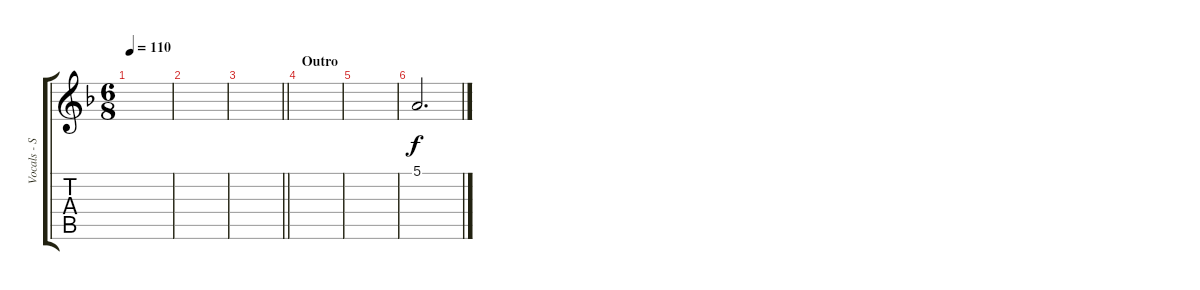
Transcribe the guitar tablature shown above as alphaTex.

\track ("Vocals - Simon Neil" "Vocals - S") {instrument altosax}
\staff {score tabs}
\tuning (E4 B3 G3 D3 A2 E2) {hide}
\ts (6 8)
\tempo 110
\clef g2
\ks dminor
|
|
\barLineRight lightlight
|
\section ("" "Outro")
|
|
5.1.2{d}
